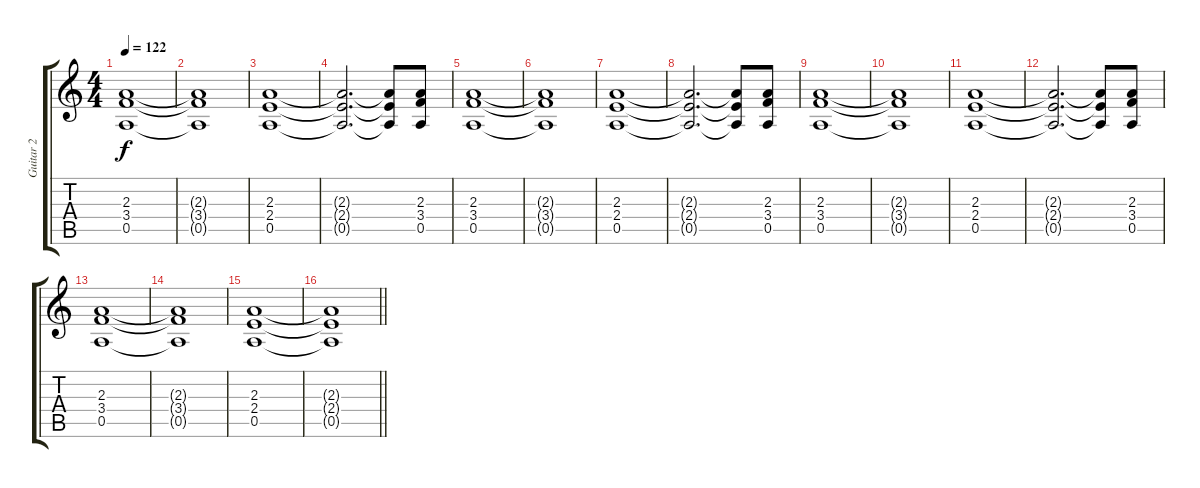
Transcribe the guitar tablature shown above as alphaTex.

\track ("Guitar 2" "Guitar 2") {instrument distortionguitar}
\staff {score tabs}
\tuning (E4 B3 G3 D3 A2 E2) {hide}
\ts (4 4)
\tempo 122
\clef g2
\ks c
(2.3 3.4 0.5).1{dy f} |
(2.3{t} 3.4{t} 0.5{t}).1 |
(2.3 2.4 0.5).1 |
(2.3{t} 2.4{t} 0.5{t}).2{d} (2.3{t} 2.4{t} 0.5{t}).8 (2.3 3.4 0.5).8 |
(2.3 3.4 0.5).1 |
(2.3{t} 3.4{t} 0.5{t}).1 |
(2.3 2.4 0.5).1 |
(2.3{t} 2.4{t} 0.5{t}).2{d} (2.3{t} 2.4{t} 0.5{t}).8 (2.3 3.4 0.5).8 |
(2.3 3.4 0.5).1 |
(2.3{t} 3.4{t} 0.5{t}).1 |
(2.3 2.4 0.5).1 |
(2.3{t} 2.4{t} 0.5{t}).2{d} (2.3{t} 2.4{t} 0.5{t}).8 (2.3 3.4 0.5).8 |
(2.3 3.4 0.5).1 |
(2.3{t} 3.4{t} 0.5{t}).1 |
(2.3 2.4 0.5).1 |
\barLineRight lightlight
(2.3{t} 2.4{t} 0.5{t}).1
